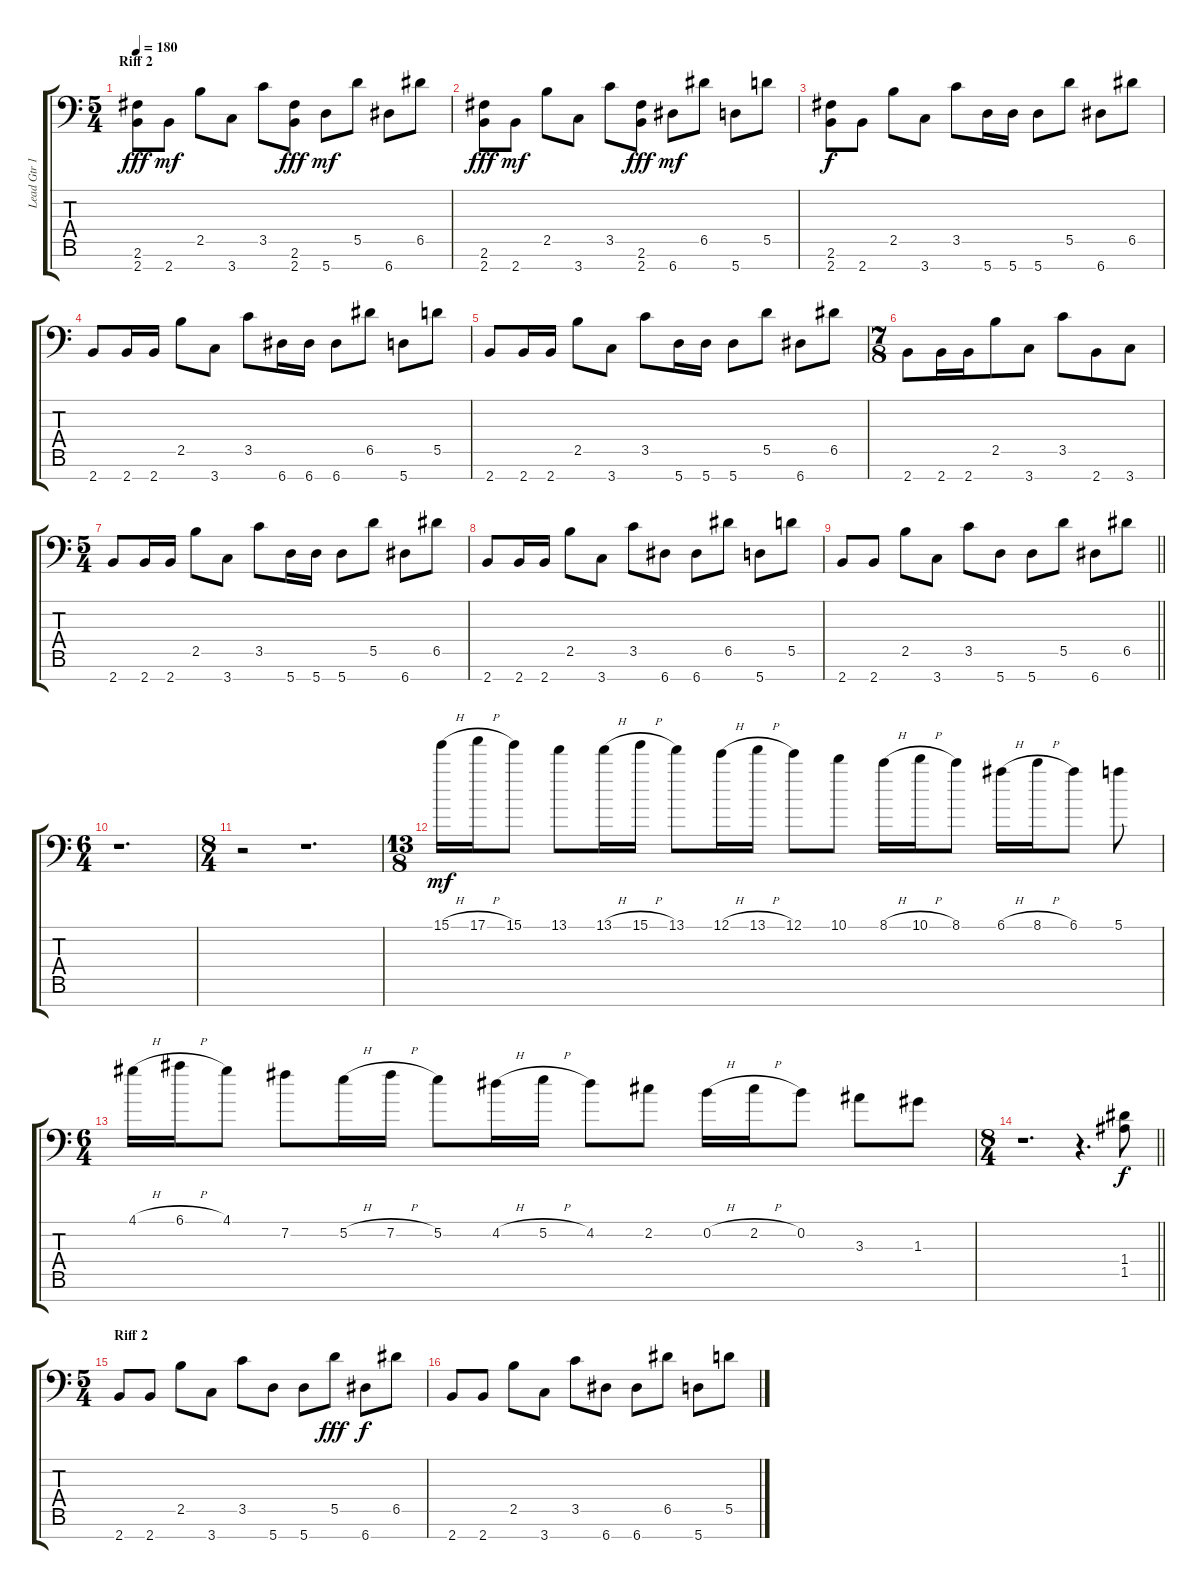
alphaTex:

\track ("Lead Gtr 1" "Lead Gtr 1") {instrument distortionguitar}
\staff {score tabs}
\tuning (E4 B3 G3 D3 A2 E2 A1) {hide}
\ts (5 4)
\section ("" "Riff 2")
\tempo 180
\clef f4
\ks c
(2.6 2.7).8{dy fff} 2.7.8{dy mf} 2.5.8 3.7.8 3.5.8 (2.6 2.7).8{dy fff} 5.7.8{dy mf} 5.5.8 6.7.8 6.5.8 |
(2.6 2.7).8{dy fff} 2.7.8{dy mf} 2.5.8 3.7.8 3.5.8 (2.6 2.7).8{dy fff} 6.7.8{dy mf} 6.5.8 5.7.8 5.5.8 |
(2.6 2.7).8{dy f} 2.7.8 2.5.8 3.7.8 3.5.8 5.7.16 5.7.16 5.7.8 5.5.8 6.7.8 6.5.8 |
2.7.8 2.7.16 2.7.16 2.5.8 3.7.8 3.5.8 6.7.16 6.7.16 6.7.8 6.5.8 5.7.8 5.5.8 |
2.7.8 2.7.16 2.7.16 2.5.8 3.7.8 3.5.8 5.7.16 5.7.16 5.7.8 5.5.8 6.7.8 6.5.8 |
\ts (7 8)
2.7.8 2.7.16 2.7.16 2.5.8 3.7.8 3.5.8 2.7.8 3.7.8 |
\ts (5 4)
2.7.8 2.7.16 2.7.16 2.5.8 3.7.8 3.5.8 5.7.16 5.7.16 5.7.8 5.5.8 6.7.8 6.5.8 |
2.7.8 2.7.16 2.7.16 2.5.8 3.7.8 3.5.8 6.7.8 6.7.8 6.5.8 5.7.8 5.5.8 |
\barLineRight lightlight
2.7.8 2.7.8 2.5.8 3.7.8 3.5.8 5.7.8 5.7.8 5.5.8 6.7.8 6.5.8 |
\ts (6 4)
\section ("" "")
r.1{d} |
\ts (8 4)
r.2 r.1{d} |
\ts (13 8)
15.1{h}.16{dy mf} 17.1{h}.16 15.1.8 13.1.8 13.1{h}.16 15.1{h}.16 13.1.8 12.1{h}.16 13.1{h}.16 12.1.8 10.1.8 8.1{h}.16 10.1{h}.16 8.1.8 6.1{h}.16 8.1{h}.16 6.1.8 5.1.8 |
\ts (6 4)
4.1{h}.16 6.1{h}.16 4.1.8 7.2.8 5.2{h}.16 7.2{h}.16 5.2.8 4.2{h}.16 5.2{h}.16 4.2.8 2.2.8 0.2{h}.16 2.2{h}.16 0.2.8 3.3.8 1.3.8 |
\ts (8 4)
\barLineRight lightlight
r.1{d} r.4{d} (1.4 1.5).8{dy f} |
\ts (5 4)
\section ("" "Riff 2")
2.7.8 2.7.8 2.5.8 3.7.8 3.5.8 5.7.8 5.7.8 5.5.8{dy fff} 6.7.8{dy f} 6.5.8 |
2.7.8 2.7.8 2.5.8 3.7.8 3.5.8 6.7.8 6.7.8 6.5.8 5.7.8 5.5.8
